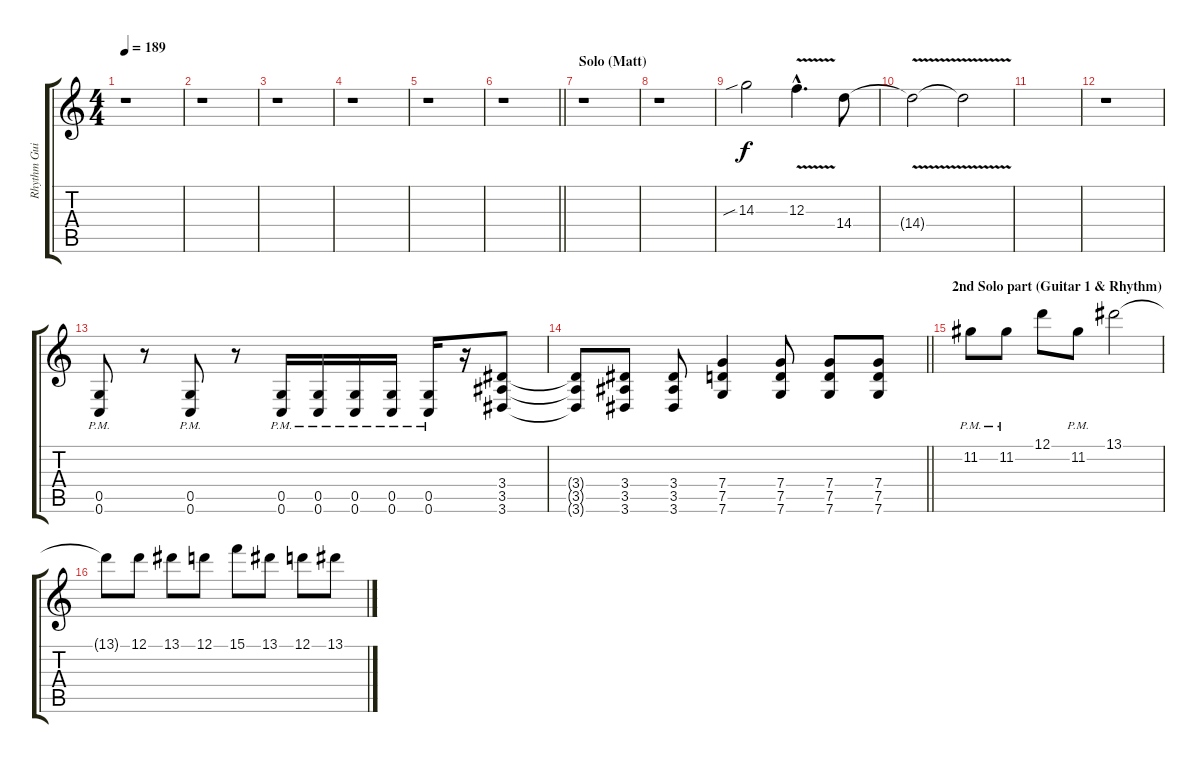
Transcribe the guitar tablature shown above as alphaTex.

\track ("Rhythm Guitar" "Rhythm Gui") {instrument distortionguitar}
\staff {score tabs}
\tuning (D4 A3 F3 C3 G2 C2) {hide}
\ts (4 4)
\tempo 189
\clef g2
\ks c
r.1{dy f} |
r.1 |
r.1 |
r.1 |
r.1 |
\barLineRight lightlight
r.1 |
\section ("" "Solo (Matt)")
r.1 |
r.1 |
14.3{sib}.2 12.3{v hac}.4{d} 14.4.8 |
14.4{v t}.2 14.4{t}.2 |
|
r.1 |
(0.5 0.6{pm}).8 r.8 (0.5 0.6{pm}).8 r.8 (0.5 0.6{pm}).16 (0.5 0.6{pm}).16 (0.5 0.6{pm}).16 (0.5 0.6{pm}).16 (0.5 0.6{pm}).16 r.16 (3.4 3.5 3.6).8 |
\barLineRight lightlight
(3.4{t} 3.5{t} 3.6{t}).8 (3.4 3.5 3.6).8 (3.4 3.5 3.6).8 (7.4 7.5 7.6).4 (7.4 7.5 7.6).8 (7.4 7.5 7.6).8 (7.4 7.5 7.6).8 |
\section ("" "2nd Solo part (Guitar 1 & Rhythm)")
11.2{pm}.8 11.2{pm}.8 12.1.8 11.2{pm}.8 13.1.2 |
13.1{t}.8 12.1.8 13.1.8 12.1.8 15.1.8 13.1.8 12.1.8 13.1.8
